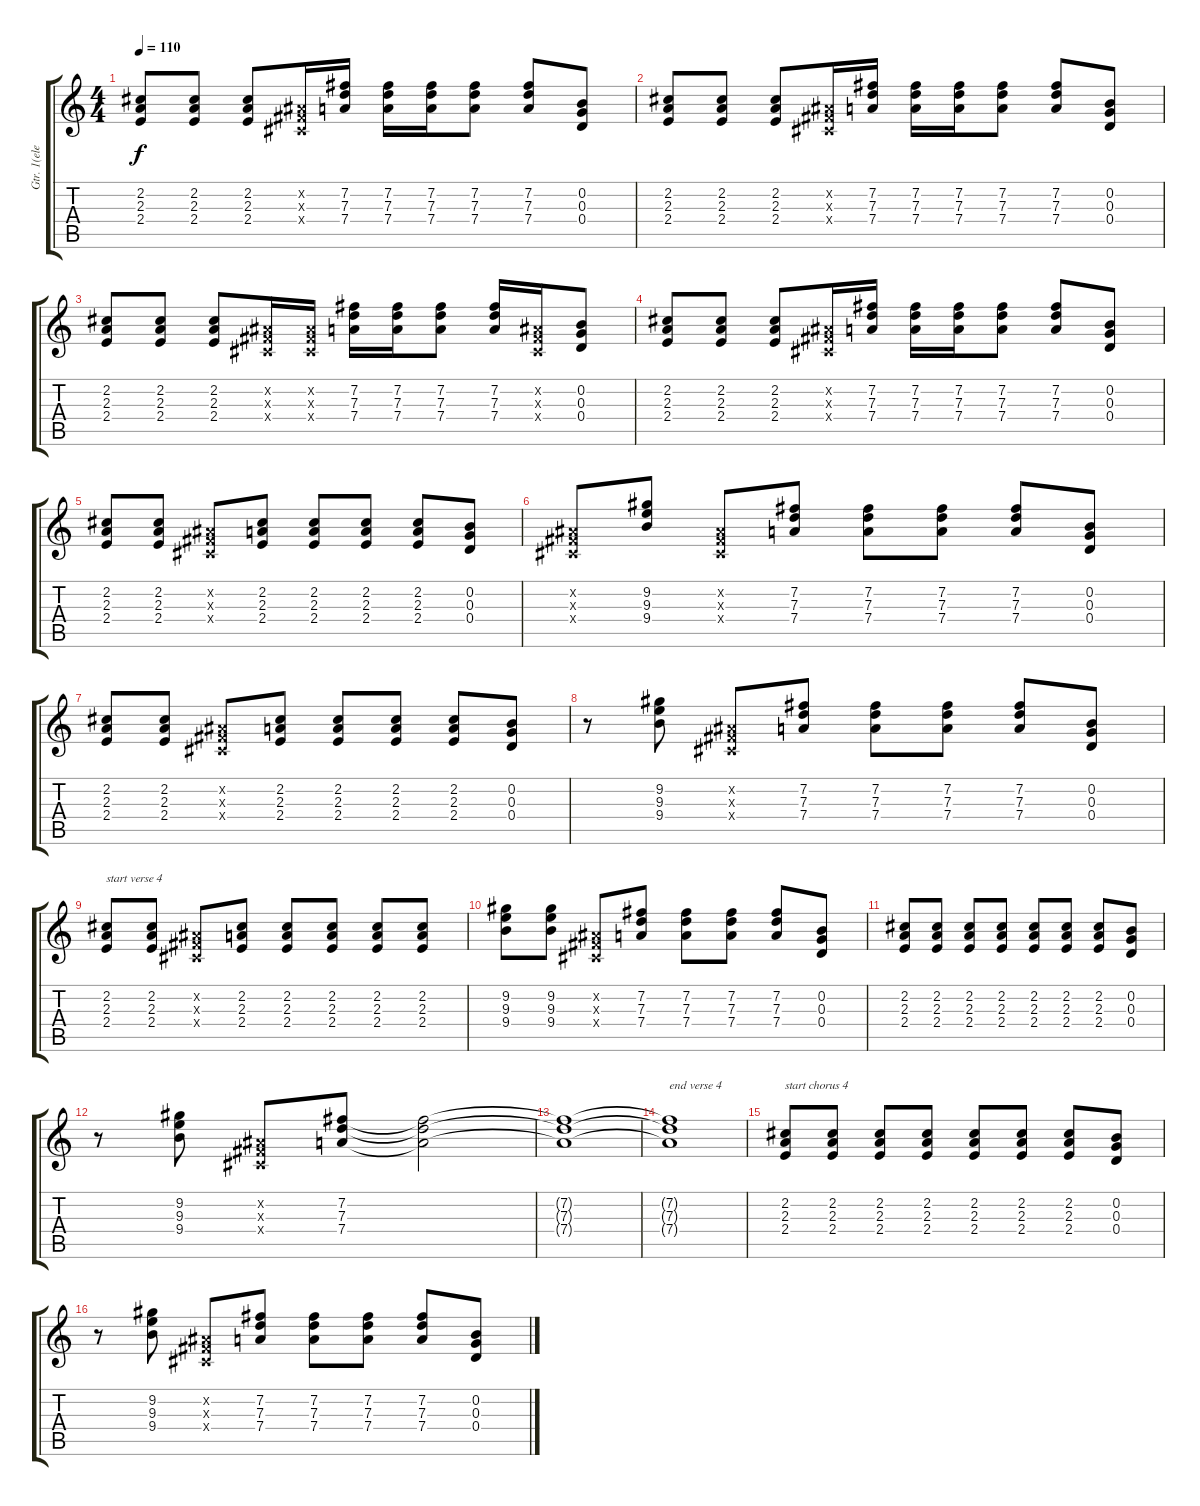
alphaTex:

\track ("Gtr. 1(elec. clean)" "Gtr. 1(ele") {instrument electricguitarclean}
\staff {score tabs}
\tuning (E4 B3 G3 D3 A2 E2) {hide}
\ts (4 4)
\tempo 110
\clef g2
\ks c
(2.2 2.3 2.4).8{dy f} (2.2 2.3 2.4).8 (2.2 2.3 2.4).8 (-1.2{x} -1.3{x} -1.4{x}).16 (7.2 7.3 7.4).16 (7.2 7.3 7.4).16 (7.2 7.3 7.4).16 (7.2 7.3 7.4).8 (7.2 7.3 7.4).8 (0.2 0.3 0.4).8 |
(2.2 2.3 2.4).8 (2.2 2.3 2.4).8 (2.2 2.3 2.4).8 (-1.2{x} -1.3{x} -1.4{x}).16 (7.2 7.3 7.4).16 (7.2 7.3 7.4).16 (7.2 7.3 7.4).16 (7.2 7.3 7.4).8 (7.2 7.3 7.4).8 (0.2 0.3 0.4).8 |
(2.2 2.3 2.4).8 (2.2 2.3 2.4).8 (2.2 2.3 2.4).8 (-1.2{x} -1.3{x} -1.4{x}).16 (-1.2{x} -1.3{x} -1.4{x}).16 (7.2 7.3 7.4).16 (7.2 7.3 7.4).16 (7.2 7.3 7.4).8 (7.2 7.3 7.4).16 (-1.2{x} -1.3{x} -1.4{x}).16 (0.2 0.3 0.4).8 |
(2.2 2.3 2.4).8 (2.2 2.3 2.4).8 (2.2 2.3 2.4).8 (-1.2{x} -1.3{x} -1.4{x}).16 (7.2 7.3 7.4).16 (7.2 7.3 7.4).16 (7.2 7.3 7.4).16 (7.2 7.3 7.4).8 (7.2 7.3 7.4).8 (0.2 0.3 0.4).8 |
(2.2 2.3 2.4).8 (2.2 2.3 2.4).8 (-1.2{x} -1.3{x} -1.4{x}).8 (2.2 2.3 2.4).8 (2.2 2.3 2.4).8 (2.2 2.3 2.4).8 (2.2 2.3 2.4).8 (0.2 0.3 0.4).8 |
(-1.2{x} -1.3{x} -1.4{x}).8 (9.2 9.3 9.4).8 (-1.2{x} -1.3{x} -1.4{x}).8 (7.2 7.3 7.4).8 (7.2 7.3 7.4).8 (7.2 7.3 7.4).8 (7.2 7.3 7.4).8 (0.2 0.3 0.4).8 |
(2.2 2.3 2.4).8 (2.2 2.3 2.4).8 (-1.2{x} -1.3{x} -1.4{x}).8 (2.2 2.3 2.4).8 (2.2 2.3 2.4).8 (2.2 2.3 2.4).8 (2.2 2.3 2.4).8 (0.2 0.3 0.4).8 |
r.8 (9.2 9.3 9.4).8 (-1.2{x} -1.3{x} -1.4{x}).8 (7.2 7.3 7.4).8 (7.2 7.3 7.4).8 (7.2 7.3 7.4).8 (7.2 7.3 7.4).8 (0.2 0.3 0.4).8 |
(2.2 2.3 2.4).8{txt "start verse 4"} (2.2 2.3 2.4).8 (-1.2{x} -1.3{x} -1.4{x}).8 (2.2 2.3 2.4).8 (2.2 2.3 2.4).8 (2.2 2.3 2.4).8 (2.2 2.3 2.4).8 (2.2 2.3 2.4).8 |
(9.2 9.3 9.4).8 (9.2 9.3 9.4).8 (-1.2{x} -1.3{x} -1.4{x}).8 (7.2 7.3 7.4).8 (7.2 7.3 7.4).8 (7.2 7.3 7.4).8 (7.2 7.3 7.4).8 (0.2 0.3 0.4).8 |
(2.2 2.3 2.4).8 (2.2 2.3 2.4).8 (2.2 2.3 2.4).8 (2.2 2.3 2.4).8 (2.2 2.3 2.4).8 (2.2 2.3 2.4).8 (2.2 2.3 2.4).8 (0.2 0.3 0.4).8 |
r.8 (9.2 9.3 9.4).8 (-1.2{x} -1.3{x} -1.4{x}).8 (7.2 7.3 7.4).8 (7.2{t} 7.3{t} 7.4{t}).2 |
(7.2{t} 7.3{t} 7.4{t}).1 |
(7.2{t} 7.3{t} 7.4{t}).1{txt "end verse 4"} |
(2.2 2.3 2.4).8{txt "start chorus 4"} (2.2 2.3 2.4).8 (2.2 2.3 2.4).8 (2.2 2.3 2.4).8 (2.2 2.3 2.4).8 (2.2 2.3 2.4).8 (2.2 2.3 2.4).8 (0.2 0.3 0.4).8 |
r.8 (9.2 9.3 9.4).8 (-1.2{x} -1.3{x} -1.4{x}).8 (7.2 7.3 7.4).8 (7.2 7.3 7.4).8 (7.2 7.3 7.4).8 (7.2 7.3 7.4).8 (0.2 0.3 0.4).8
